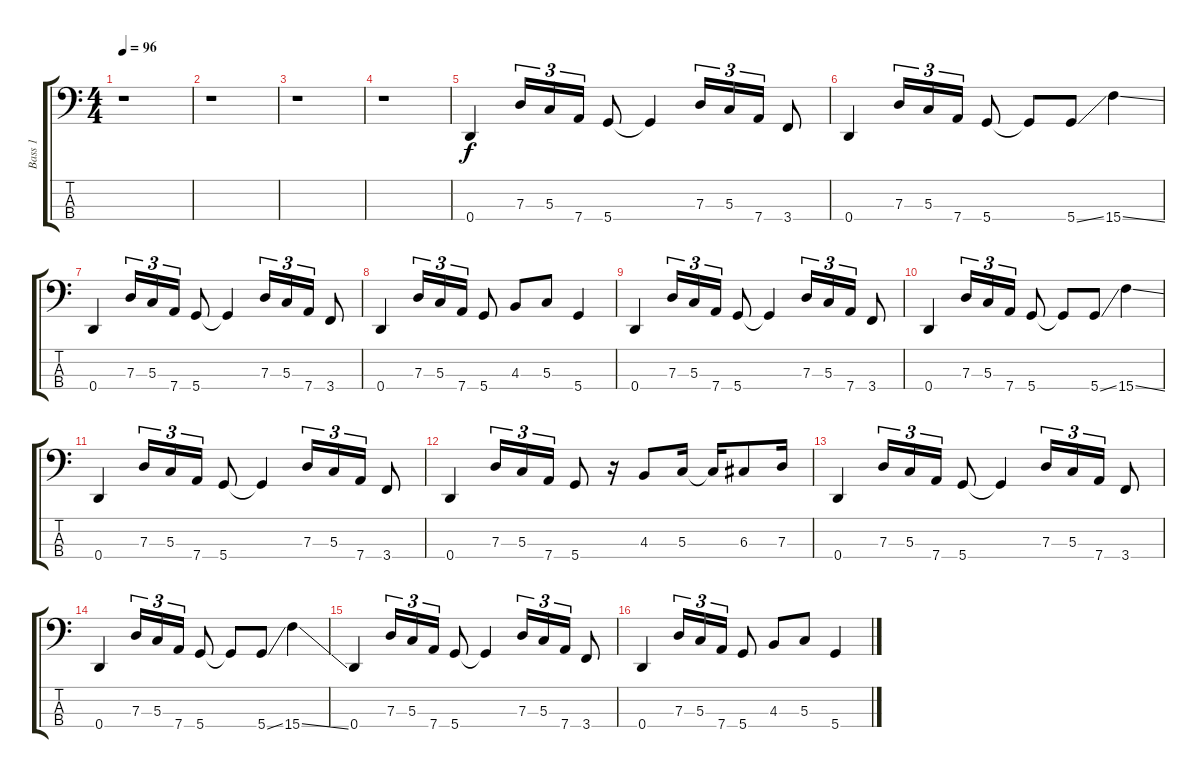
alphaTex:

\track ("Bass 1" "Bass 1") {instrument fretlessbass}
\staff {score tabs}
\tuning (F2 C2 G1 D1) {hide}
\ts (4 4)
\tempo 96
\clef f4
\ks c
r.1{dy f instrument fretlessbass} |
r.1 |
r.1 |
r.1 |
0.4.4 7.3.16{tu (3 2)} 5.3.16{tu (3 2)} 7.4.16{tu (3 2)} 5.4.8 5.4{t}.4 7.3.16{tu (3 2)} 5.3.16{tu (3 2)} 7.4.16{tu (3 2)} 3.4.8 |
0.4.4 7.3.16{tu (3 2)} 5.3.16{tu (3 2)} 7.4.16{tu (3 2)} 5.4.8 5.4{t}.8 5.4{ss}.8 15.4{ss}.4 |
0.4.4 7.3.16{tu (3 2)} 5.3.16{tu (3 2)} 7.4.16{tu (3 2)} 5.4.8 5.4{t}.4 7.3.16{tu (3 2)} 5.3.16{tu (3 2)} 7.4.16{tu (3 2)} 3.4.8 |
0.4.4 7.3.16{tu (3 2)} 5.3.16{tu (3 2)} 7.4.16{tu (3 2)} 5.4.8 4.3.8 5.3.8 5.4.4 |
0.4.4 7.3.16{tu (3 2)} 5.3.16{tu (3 2)} 7.4.16{tu (3 2)} 5.4.8 5.4{t}.4 7.3.16{tu (3 2)} 5.3.16{tu (3 2)} 7.4.16{tu (3 2)} 3.4.8 |
0.4.4 7.3.16{tu (3 2)} 5.3.16{tu (3 2)} 7.4.16{tu (3 2)} 5.4.8 5.4{t}.8 5.4{ss}.8 15.4{ss}.4 |
0.4.4 7.3.16{tu (3 2)} 5.3.16{tu (3 2)} 7.4.16{tu (3 2)} 5.4.8 5.4{t}.4 7.3.16{tu (3 2)} 5.3.16{tu (3 2)} 7.4.16{tu (3 2)} 3.4.8 |
0.4.4 7.3.16{tu (3 2)} 5.3.16{tu (3 2)} 7.4.16{tu (3 2)} 5.4.8 r.16 4.3.8 5.3.16 5.3{t}.16 6.3.8 7.3.16 |
0.4.4 7.3.16{tu (3 2)} 5.3.16{tu (3 2)} 7.4.16{tu (3 2)} 5.4.8 5.4{t}.4 7.3.16{tu (3 2)} 5.3.16{tu (3 2)} 7.4.16{tu (3 2)} 3.4.8 |
0.4.4 7.3.16{tu (3 2)} 5.3.16{tu (3 2)} 7.4.16{tu (3 2)} 5.4.8 5.4{t}.8 5.4{ss}.8 15.4{ss}.4 |
0.4.4 7.3.16{tu (3 2)} 5.3.16{tu (3 2)} 7.4.16{tu (3 2)} 5.4.8 5.4{t}.4 7.3.16{tu (3 2)} 5.3.16{tu (3 2)} 7.4.16{tu (3 2)} 3.4.8 |
0.4.4 7.3.16{tu (3 2)} 5.3.16{tu (3 2)} 7.4.16{tu (3 2)} 5.4.8 4.3.8 5.3.8 5.4.4
